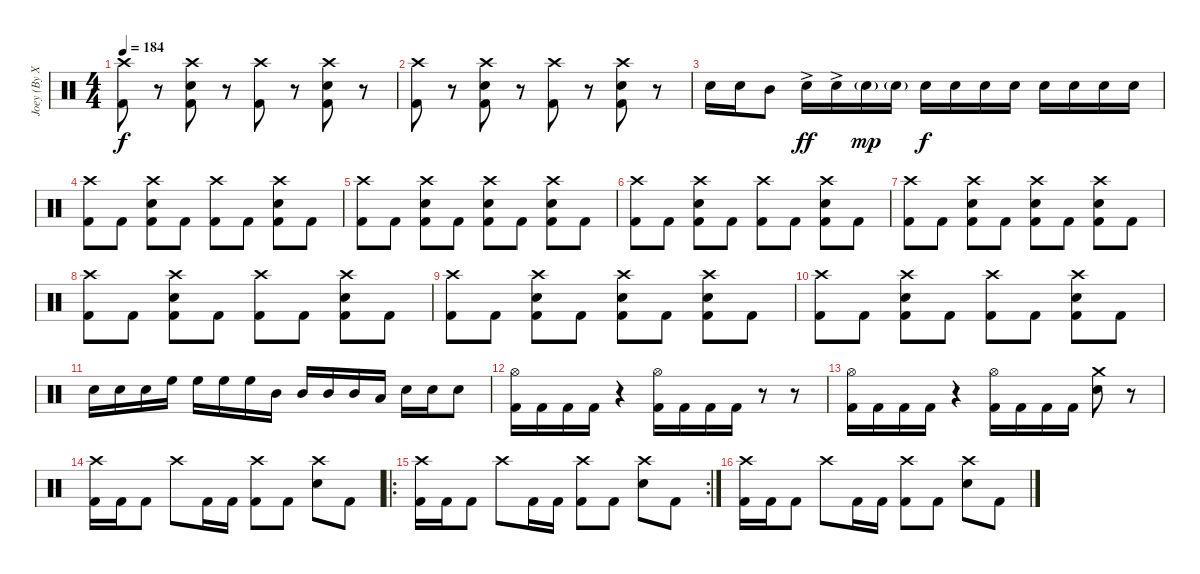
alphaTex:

\track ("Joey (By Xavier®)" "Joey (By X") {instrument percussion}
\staff {score}
\articulation defaults
\ts (4 4)
\tempo 184
\clef neutral
\ks c
("Crash high (hit)" "Kick (hit) 2").8{dy f} r.8 ("Crash high (hit)" "Electric Snare (hit)" "Kick (hit) 2").8 r.8 ("Crash high (hit)" "Kick (hit) 2").8 r.8 ("Crash high (hit)" "Electric Snare (hit)" "Kick (hit) 2").8 r.8 |
("Crash high (hit)" "Kick (hit) 2").8 r.8 ("Crash high (hit)" "Electric Snare (hit)" "Kick (hit) 2").8 r.8 ("Crash high (hit)" "Kick (hit) 2").8 r.8 ("Crash high (hit)" "Electric Snare (hit)" "Kick (hit) 2").8 r.8 |
"Electric Snare (hit)".16 "Electric Snare (hit)".16 "Mid Tom (hit)".8 "Electric Snare (hit)"{ac}.16{dy ff} "Electric Snare (hit)"{ac}.16 "Electric Snare (hit)"{g}.16{dy mp} "Electric Snare (hit)"{g}.16 "Electric Snare (hit)".16{dy f} "Electric Snare (hit)".16 "Electric Snare (hit)".16 "Electric Snare (hit)".16 "Electric Snare (hit)".16 "Electric Snare (hit)".16 "Electric Snare (hit)".16 "Electric Snare (hit)".16 |
("Crash high (hit)" "Kick (hit) 2").8 "Kick (hit) 2".8 ("Crash high (hit)" "Electric Snare (hit)" "Kick (hit) 2").8 "Kick (hit) 2".8 ("Crash high (hit)" "Kick (hit) 2").8 "Kick (hit) 2".8 ("Crash high (hit)" "Electric Snare (hit)" "Kick (hit) 2").8 "Kick (hit) 2".8 |
("Crash high (hit)" "Kick (hit) 2").8 "Kick (hit) 2".8 ("Crash high (hit)" "Electric Snare (hit)" "Kick (hit) 2").8 "Kick (hit) 2".8 ("Crash high (hit)" "Electric Snare (hit)" "Kick (hit) 2").8 "Kick (hit) 2".8 ("Crash high (hit)" "Electric Snare (hit)" "Kick (hit) 2").8 "Kick (hit) 2".8 |
("Crash high (hit)" "Kick (hit) 2").8 "Kick (hit) 2".8 ("Crash high (hit)" "Electric Snare (hit)" "Kick (hit) 2").8 "Kick (hit) 2".8 ("Crash high (hit)" "Kick (hit) 2").8 "Kick (hit) 2".8 ("Crash high (hit)" "Electric Snare (hit)" "Kick (hit) 2").8 "Kick (hit) 2".8 |
("Crash high (hit)" "Kick (hit) 2").8 "Kick (hit) 2".8 ("Crash high (hit)" "Electric Snare (hit)" "Kick (hit) 2").8 "Kick (hit) 2".8 ("Crash high (hit)" "Electric Snare (hit)" "Kick (hit) 2").8 "Kick (hit) 2".8 ("Crash high (hit)" "Electric Snare (hit)" "Kick (hit) 2").8 "Kick (hit) 2".8 |
("Crash high (hit)" "Kick (hit) 2").8 "Kick (hit) 2".8 ("Crash high (hit)" "Electric Snare (hit)" "Kick (hit) 2").8 "Kick (hit) 2".8 ("Crash high (hit)" "Kick (hit) 2").8 "Kick (hit) 2".8 ("Crash high (hit)" "Electric Snare (hit)" "Kick (hit) 2").8 "Kick (hit) 2".8 |
("Crash high (hit)" "Kick (hit) 2").8 "Kick (hit) 2".8 ("Crash high (hit)" "Electric Snare (hit)" "Kick (hit) 2").8 "Kick (hit) 2".8 ("Crash high (hit)" "Electric Snare (hit)" "Kick (hit) 2").8 "Kick (hit) 2".8 ("Crash high (hit)" "Electric Snare (hit)" "Kick (hit) 2").8 "Kick (hit) 2".8 |
("Crash high (hit)" "Kick (hit) 2").8 "Kick (hit) 2".8 ("Crash high (hit)" "Electric Snare (hit)" "Kick (hit) 2").8 "Kick (hit) 2".8 ("Crash high (hit)" "Kick (hit) 2").8 "Kick (hit) 2".8 ("Crash high (hit)" "Electric Snare (hit)" "Kick (hit) 2").8 "Kick (hit) 2".8 |
"Electric Snare (hit)".16 "Electric Snare (hit)".16 "Electric Snare (hit)".16 "High Floor Tom (hit)".16 "High Floor Tom (hit)".16 "High Floor Tom (hit)".16 "High Floor Tom (hit)".16 "Mid Tom (hit)".16 "Mid Tom (hit)".16 "Mid Tom (hit)".16 "Mid Tom (hit)".16 "Low Tom (hit)".16 "Electric Snare (hit)".16 "Electric Snare (hit)".16 "Electric Snare (hit)".8 |
("Hi-Hat (open)" "Kick (hit) 2").16 "Kick (hit) 2".16 "Kick (hit) 2".16 "Kick (hit) 2".16 r.4 ("Hi-Hat (open)" "Kick (hit) 2").16 "Kick (hit) 2".16 "Kick (hit) 2".16 "Kick (hit) 2".16 r.8 r.8 |
("Hi-Hat (open)" "Kick (hit) 2").16 "Kick (hit) 2".16 "Kick (hit) 2".16 "Kick (hit) 2".16 r.4 ("Hi-Hat (open)" "Kick (hit) 2").16 "Kick (hit) 2".16 "Kick (hit) 2".16 "Kick (hit) 2".16 ("Crash medium (hit)" "Electric Snare (hit)").8 r.8 |
("Crash high (hit)" "Kick (hit) 2").16 "Kick (hit) 2".16 "Kick (hit) 2".8 "Crash high (hit)".8 "Kick (hit) 2".16 "Kick (hit) 2".16 ("Crash high (hit)" "Kick (hit) 2").8 "Kick (hit) 2".8 ("Crash high (hit)" "Electric Snare (hit)").8 "Kick (hit) 2".8 |
\ro
\rc 2
("Crash high (hit)" "Kick (hit) 2").16 "Kick (hit) 2".16 "Kick (hit) 2".8 "Crash high (hit)".8 "Kick (hit) 2".16 "Kick (hit) 2".16 ("Crash high (hit)" "Kick (hit) 2").8 "Kick (hit) 2".8 ("Crash high (hit)" "Electric Snare (hit)").8 "Kick (hit) 2".8 |
("Crash high (hit)" "Kick (hit) 2").16 "Kick (hit) 2".16 "Kick (hit) 2".8 "Crash high (hit)".8 "Kick (hit) 2".16 "Kick (hit) 2".16 ("Crash high (hit)" "Kick (hit) 2").8 "Kick (hit) 2".8 ("Crash high (hit)" "Electric Snare (hit)").8 "Kick (hit) 2".8
